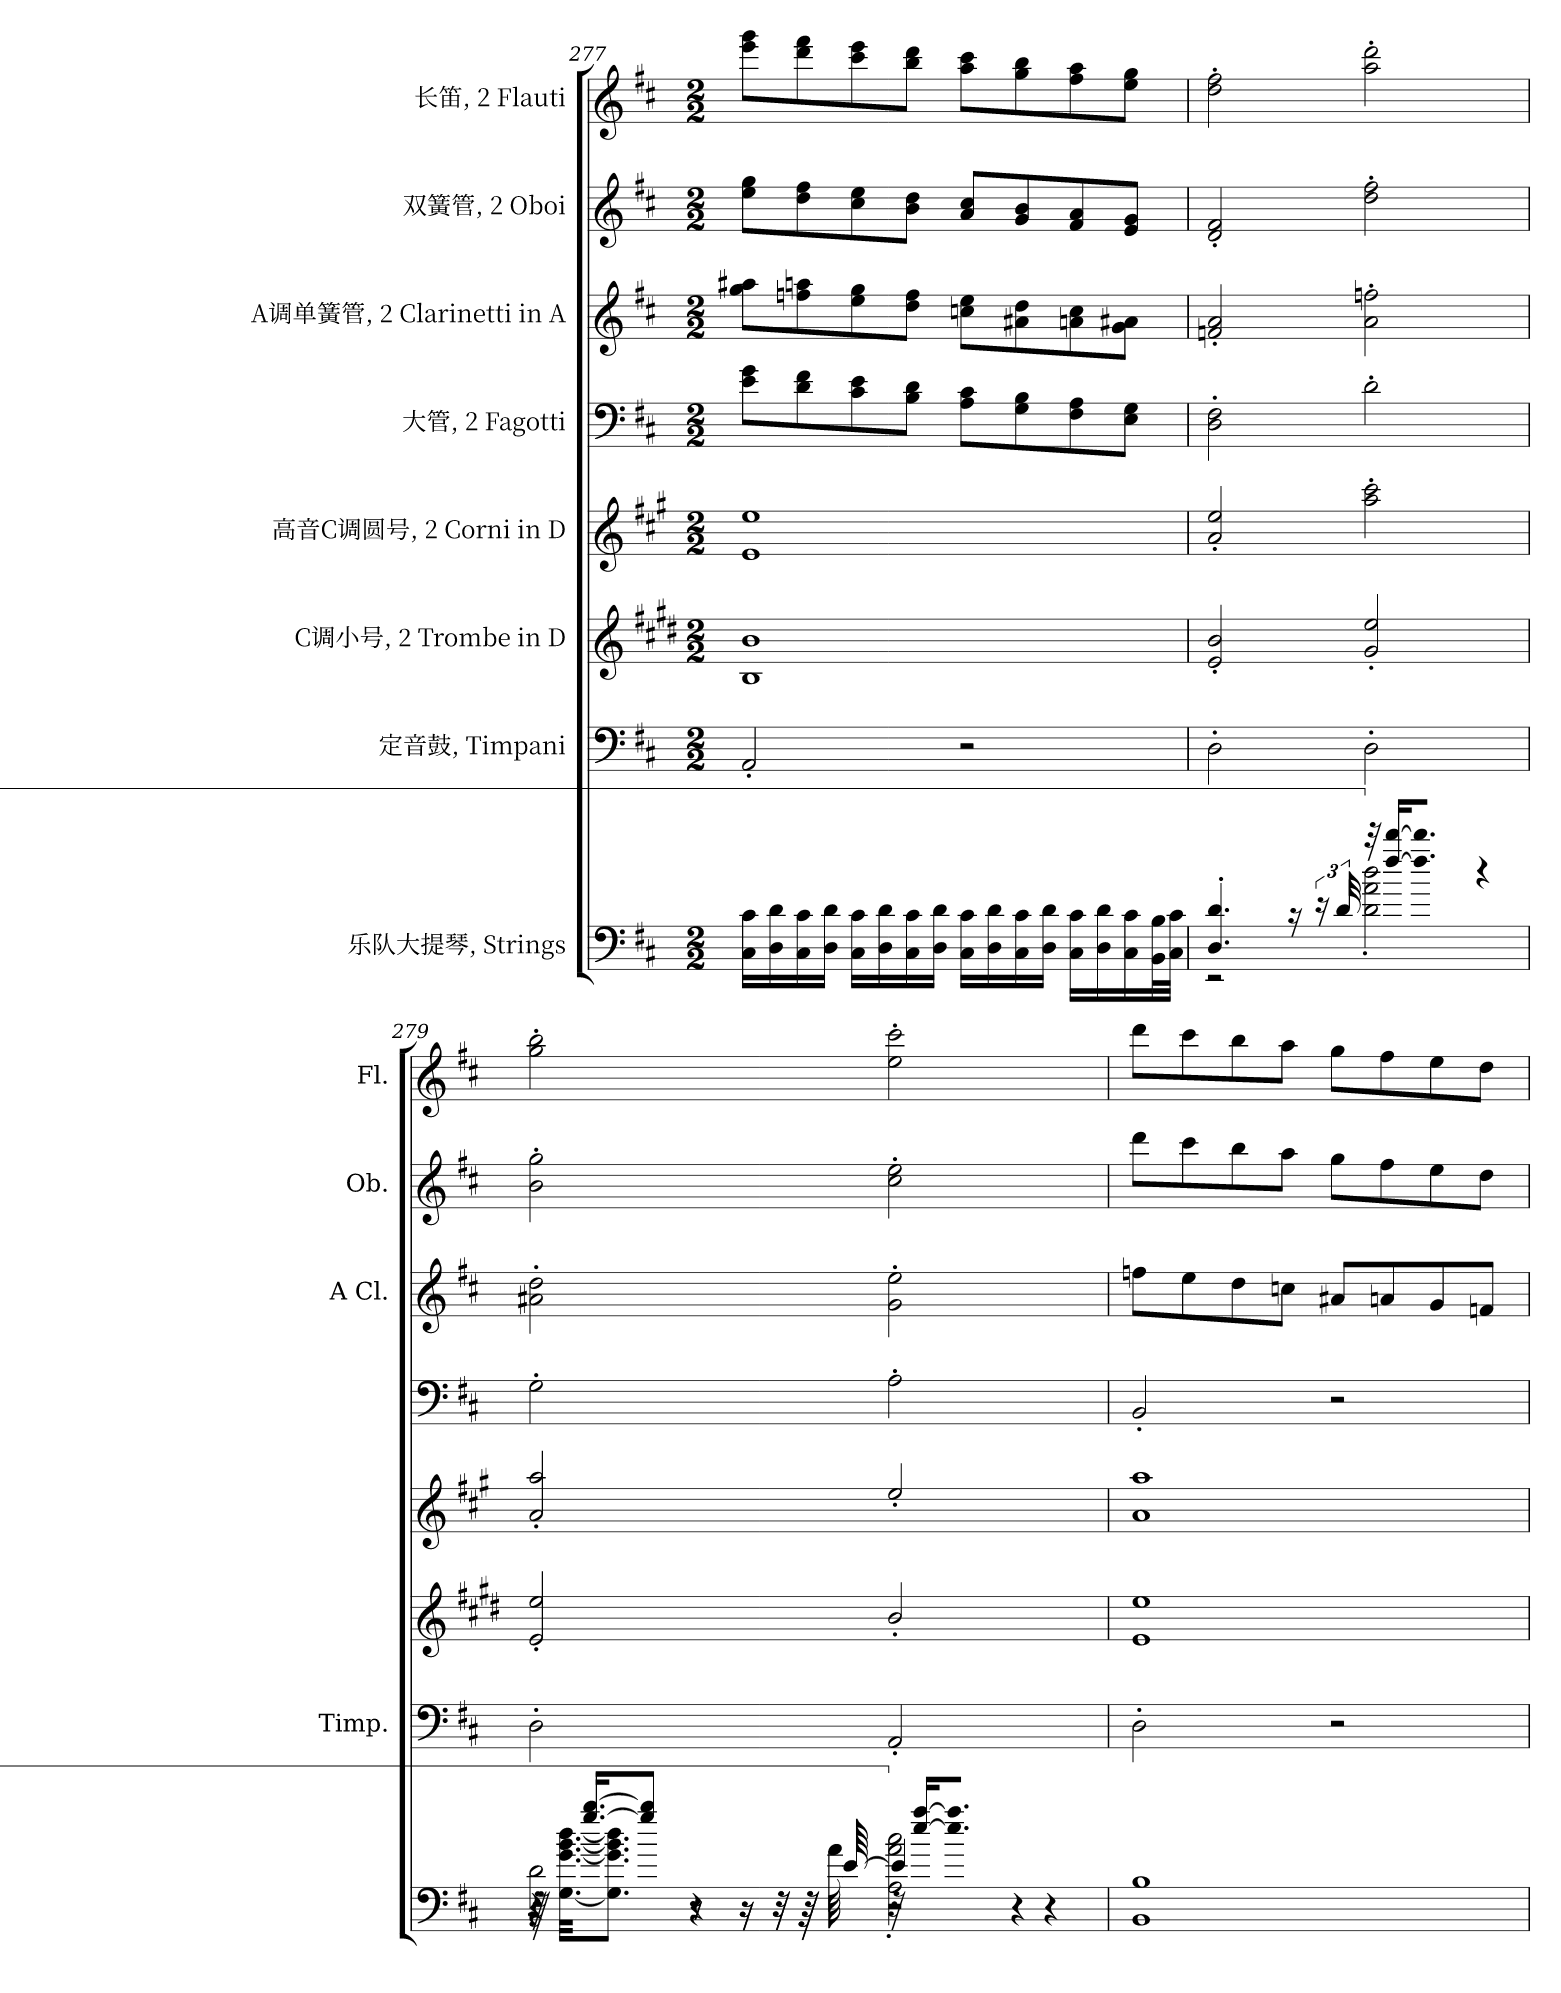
**kern	**kern	**kern	**kern	**kern	**kern	**kern	**kern
*part8	*part7	*part6	*part5	*part4	*part3	*part2	*part1
*staff8	*staff7	*staff6	*staff5	*staff4	*staff3	*staff2	*staff1
*I"乐队大提琴, Strings	*I"定音鼓, Timpani	*I"C调小号, 2 Trombe in D	*I"高音C调圆号, 2 Corni in D	*I"大管, 2 Fagotti	*I"A调单簧管, 2 Clarinetti in A	*I"双簧管, 2 Oboi	*I"长笛, 2 Flauti
*	*I'Timp.	*	*	*	*I'A Cl.	*I'Ob.	*I'Fl.
*clefF4	*clefF4	*clefG2	*clefG2	*clefF4	*clefG2	*clefG2	*clefG2
*	*	*ITrd1c2	*ITrd4c7	*	*ITrd2c3	*	*
*k[f#c#]	*k[f#c#]	*k[f#c#]	*k[f#c#]	*k[f#c#]	*k[f#c#g#d#a#]	*k[f#c#]	*k[f#c#]
*M2/2	*M2/2	*M2/2	*M2/2	*M2/2	*M2/2	*M2/2	*M2/2
=277	=277	=277	=277	=277	=277	=277	=277
16C#\ 16c#\LL	2AA'/	1A 1a	1A 1a	8e\ 8g\L	8ee\ 8ff##X\L	8ee\ 8gg\L	8eee\ 8ggg\L
16D\ 16d\	.	.	.	.	.	.	.
16C#\ 16c#\	.	.	.	8d\ 8f#\	8ddn\ 8ff#X\	8dd\ 8ff#\	8ddd\ 8fff#\
16D\ 16d\JJ	.	.	.	.	.	.	.
16C#\ 16c#\LL	.	.	.	8c#\ 8e\	8cc#\ 8ee\	8cc#\ 8ee\	8ccc#\ 8eee\
16D\ 16d\	.	.	.	.	.	.	.
16C#\ 16c#\	.	.	.	8B\ 8d\J	8b\ 8dd\J	8b\ 8dd\J	8bb\ 8ddd\J
16D\ 16d\JJ	.	.	.	.	.	.	.
16C#\ 16c#\LL	2r	.	.	8A\ 8c#\L	8an\ 8cc#\L	8a/ 8cc#/L	8aa\ 8ccc#\L
16D\ 16d\	.	.	.	.	.	.	.
16C#\ 16c#\	.	.	.	8G\ 8B\	8f##X\ 8b\	8g/ 8b/	8gg\ 8bb\
16D\ 16d\JJ	.	.	.	.	.	.	.
16C#\ 16c#\LL	.	.	.	8F#\ 8A\	8f#X\ 8a\	8f#/ 8a/	8ff#\ 8aa\
16D\ 16d\	.	.	.	.	.	.	.
16C#\ 16c#\	.	.	.	8E\ 8G\J	8e\ 8f##X\J	8e/ 8g/J	8ee\ 8gg\J
32BB\ 32B\L	.	.	.	.	.	.	.
32C#\ 32c#\JJJ	.	.	.	.	.	.	.
!!LO:PB:g=z
=278	=278	=278	=278	=278	=278	=278	=278
*^	*	*	*	*	*	*	*
4.D/' 4.d/'	2r	2D'\	2d/' 2a/'	2d/' 2a/'	2D\' 2F#\'	2dn/' 2f#/'	2d/' 2f#/'	2dd\' 2ff#\'
16r	.	.	.	.	.	.	.	.
24r	.	.	.	.	.	.	.	.
48d/	.	.	.	.	.	.	.	.
48r	2d\' 2a\' 2dd\'	2D'\	2f#/' 2dd/'	2dd\' 2ff#\'	2d'\	2f#\' 2ddn\'	2dd\' 2ff#\'	2aa\' 2ddd\'
[24ff#/ [24ddd/KL	.	.	.	.	.	.	.	.
8.ff#/] 8.ddd/]J	.	.	.	.	.	.	.	.
4r	.	.	.	.	.	.	.	.
=279	=279	=279	=279	=279	=279	=279	=279	=279
*^	*^	*	*	*	*	*	*	*
32r	64r	4r	2d'\	2D'\	2d/' 2dd/'	2d/' 2dd/'	2G'\	2f##X\' 2b\'	2b\' 2gg\'	2gg\' 2bb\'
.	[32.G\ [32.g\ [32.b\ [32.dd\KKL	.	.	.	.	.	.	.	.	.
[16.gg/ [16.bb/KL	.	.	.	.	.	.	.	.	.	.
.	8.G\] 8.g\] 8.b\] 8.dd\]J	.	.	.	.	.	.	.	.	.
8gg/] 8bb/]J	.	.	.	.	.	.	.	.	.	.
4r	8r	8r	.	.	.	.	.	.	.	.
.	16r	16r	.	.	.	.	.	.	.	.
.	32r	32r	.	.	.	.	.	.	.	.
.	64r	64r	.	.	.	.	.	.	.	.
.	64a\	[64e/	.	.	.	.	.	.	.	.
48r	2A\' 2a\' 2cc#\'	4e/]	2r	2AA'/	2a'/	2a'/	2A'\	2e\' 2cc#\'	2cc#\' 2ee\'	2ee\' 2ccc#\'
[24ee/ [24aa/KL	.	.	.	.	.	.	.	.	.	.
8.ee/] 8.aa/]J	.	.	.	.	.	.	.	.	.	.
4r	.	4r	.	.	.	.	.	.	.	.
*v	*v	*v	*v	*	*	*	*	*	*	*
!!LO:PB:g=z
=280	=280	=280	=280	=280	=280	=280	=280
1BB 1B	2D'\	1d 1dd	1d 1dd	2BB'/	8ddn\L	8ddd\L	8ddd\L
.	.	.	.	.	8cc#\	8ccc#\	8ccc#\
.	.	.	.	.	8b\	8bb\	8bb\
.	.	.	.	.	8an\J	8aa\J	8aa\J
.	2r	.	.	2r	8f##X/L	8gg\L	8gg\L
.	.	.	.	.	8f#X/	8ff#\	8ff#\
.	.	.	.	.	8e/	8ee\	8ee\
.	.	.	.	.	8dn/J	8dd\J	8dd\J
=	=	=	=	=	=	=	=
*-	*-	*-	*-	*-	*-	*-	*-
